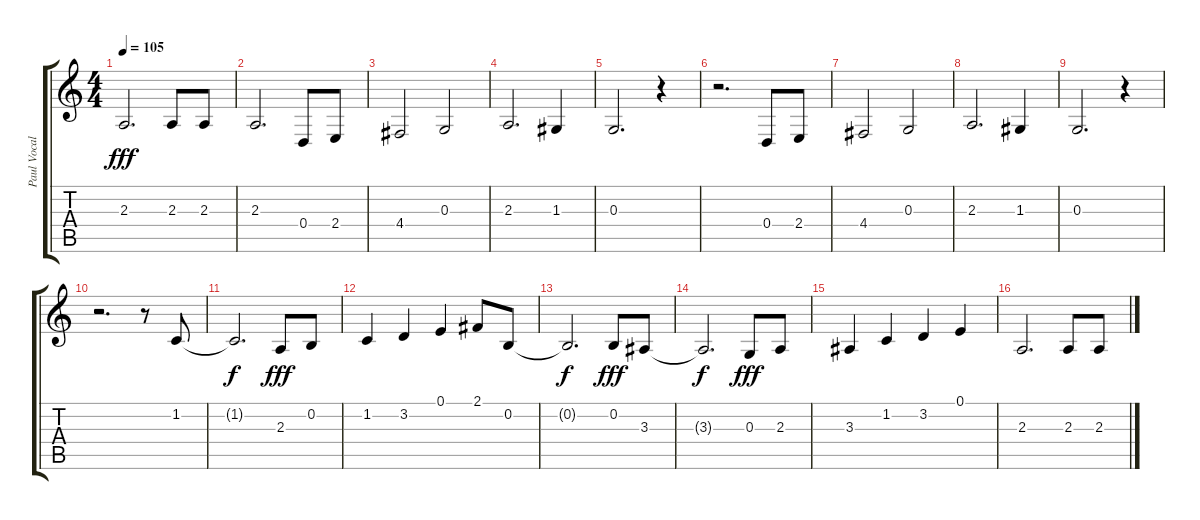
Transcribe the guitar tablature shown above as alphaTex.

\track ("Paul Vocal" "Paul Vocal") {instrument accordion}
\staff {score tabs}
\tuning (E4 B3 G3 D3 A2 E2) {hide}
\ts (4 4)
\tempo 105
\clef g2
\ks c
2.3.2{d dy fff} 2.3.8 2.3.8 |
2.3.2{d} 0.4.8 2.4.8 |
4.4.2 0.3.2 |
2.3.2{d} 1.3.4 |
0.3.2{d} r.4 |
r.2{d} 0.4.8 2.4.8 |
4.4.2 0.3.2 |
2.3.2{d} 1.3.4 |
0.3.2{d} r.4 |
r.2{d} r.8 1.2.8 |
1.2{t}.2{d dy f} 2.3.8{dy fff} 0.2.8 |
1.2.4 3.2.4 0.1.4 2.1.8 0.2.8 |
0.2{t}.2{d dy f} 0.2.8{dy fff} 3.3.8 |
3.3{t}.2{d dy f} 0.3.8{dy fff} 2.3.8 |
3.3.4 1.2.4 3.2.4 0.1.4 |
2.3.2{d} 2.3.8 2.3.8
